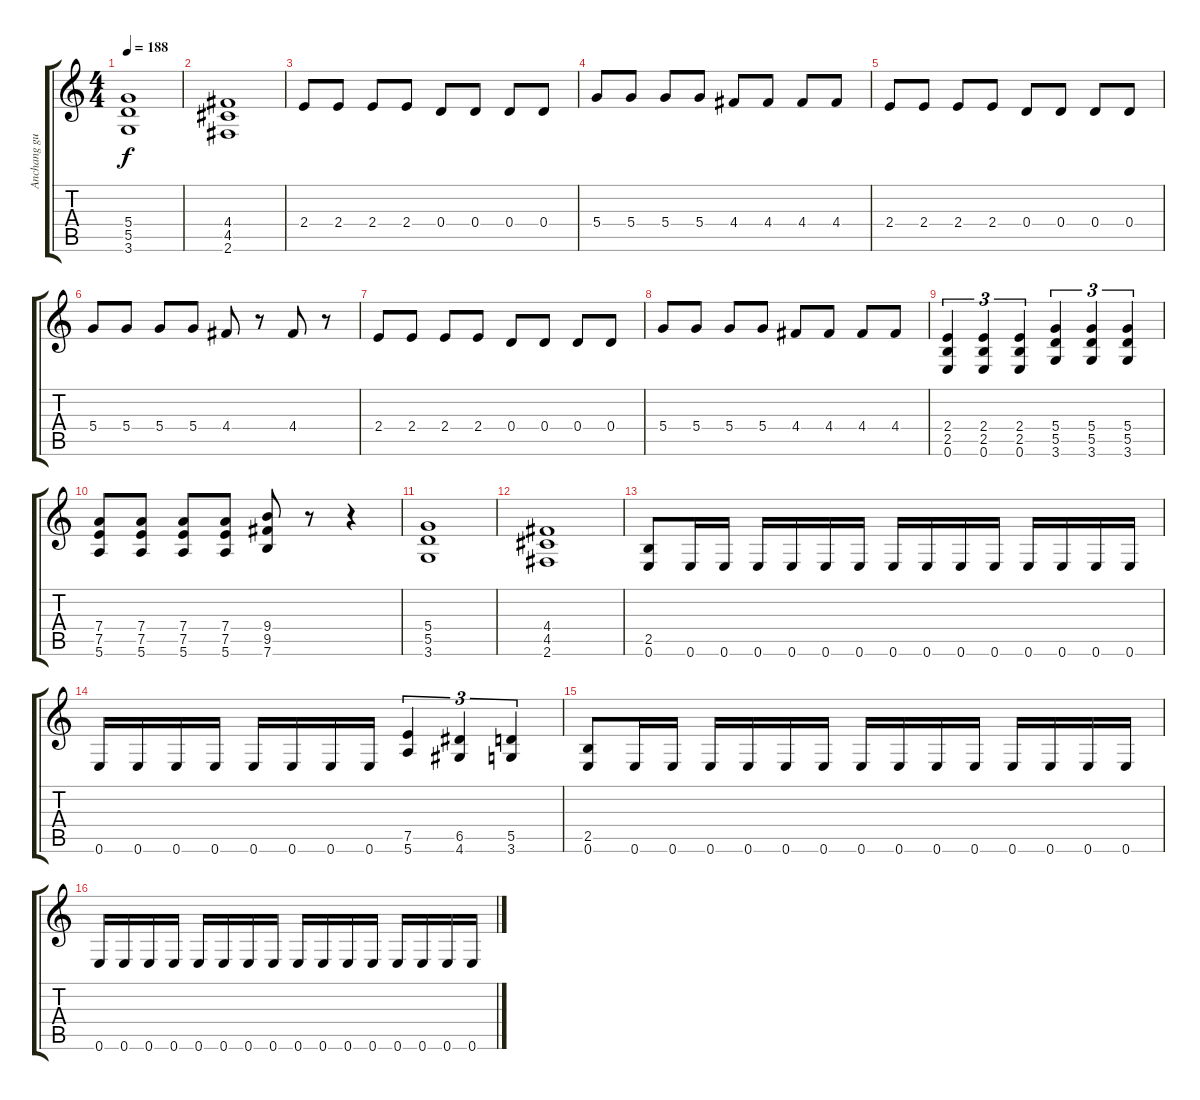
\track ("Anchang guitar" "Anchang gu") {instrument distortionguitar}
\staff {score tabs}
\tuning (E4 B3 G3 D3 A2 E2) {hide}
\ts (4 4)
\tempo 188
\clef g2
\ks c
(5.4 5.5 3.6).1{dy f} |
(4.4 4.5 2.6).1 |
2.4.8 2.4.8 2.4.8 2.4.8 0.4.8 0.4.8 0.4.8 0.4.8 |
5.4.8 5.4.8 5.4.8 5.4.8 4.4.8 4.4.8 4.4.8 4.4.8 |
2.4.8 2.4.8 2.4.8 2.4.8 0.4.8 0.4.8 0.4.8 0.4.8 |
5.4.8 5.4.8 5.4.8 5.4.8 4.4.8 r.8 4.4.8 r.8 |
2.4.8 2.4.8 2.4.8 2.4.8 0.4.8 0.4.8 0.4.8 0.4.8 |
5.4.8 5.4.8 5.4.8 5.4.8 4.4.8 4.4.8 4.4.8 4.4.8 |
(2.4 2.5 0.6).4{tu (3 2)} (2.4 2.5 0.6).4{tu (3 2)} (2.4 2.5 0.6).4{tu (3 2)} (5.4 5.5 3.6).4{tu (3 2)} (5.4 5.5 3.6).4{tu (3 2)} (5.4 5.5 3.6).4{tu (3 2)} |
(7.4 7.5 5.6).8 (7.4 7.5 5.6).8 (7.4 7.5 5.6).8 (7.4 7.5 5.6).8 (9.4 9.5 7.6).8 r.8 r.4 |
(5.4 5.5 3.6).1 |
(4.4 4.5 2.6).1 |
(2.5 0.6).8 0.6.16 0.6.16 0.6.16 0.6.16 0.6.16 0.6.16 0.6.16 0.6.16 0.6.16 0.6.16 0.6.16 0.6.16 0.6.16 0.6.16 |
0.6.16 0.6.16 0.6.16 0.6.16 0.6.16 0.6.16 0.6.16 0.6.16 (7.5 5.6).4{tu (3 2)} (6.5 4.6).4{tu (3 2)} (5.5 3.6).4{tu (3 2)} |
(2.5 0.6).8 0.6.16 0.6.16 0.6.16 0.6.16 0.6.16 0.6.16 0.6.16 0.6.16 0.6.16 0.6.16 0.6.16 0.6.16 0.6.16 0.6.16 |
0.6.16 0.6.16 0.6.16 0.6.16 0.6.16 0.6.16 0.6.16 0.6.16 0.6.16 0.6.16 0.6.16 0.6.16 0.6.16 0.6.16 0.6.16 0.6.16
